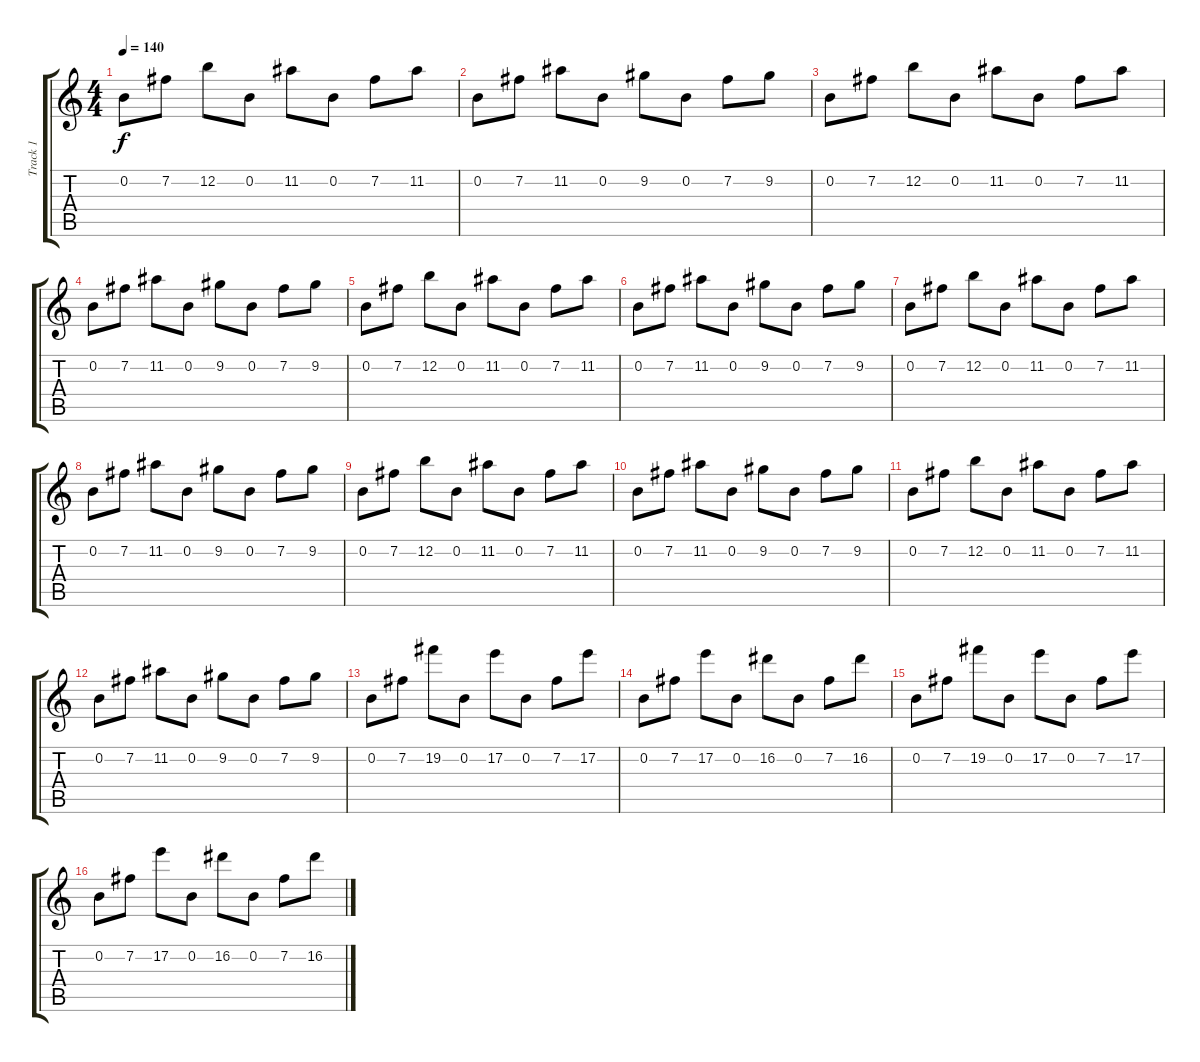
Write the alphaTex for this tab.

\track ("Track 1" "Track 1") {instrument overdrivenguitar}
\staff {score tabs}
\tuning (E4 B3 G3 D3 A2 D2) {hide}
\ts (4 4)
\tempo 140
\clef g2
\ks c
0.2.8{dy f} 7.2.8 12.2.8 0.2.8 11.2.8 0.2.8 7.2.8 11.2.8 |
0.2.8 7.2.8 11.2.8 0.2.8 9.2.8 0.2.8 7.2.8 9.2.8 |
0.2.8 7.2.8 12.2.8 0.2.8 11.2.8 0.2.8 7.2.8 11.2.8 |
0.2.8 7.2.8 11.2.8 0.2.8 9.2.8 0.2.8 7.2.8 9.2.8 |
0.2.8 7.2.8 12.2.8 0.2.8 11.2.8 0.2.8 7.2.8 11.2.8 |
0.2.8 7.2.8 11.2.8 0.2.8 9.2.8 0.2.8 7.2.8 9.2.8 |
0.2.8 7.2.8 12.2.8 0.2.8 11.2.8 0.2.8 7.2.8 11.2.8 |
0.2.8 7.2.8 11.2.8 0.2.8 9.2.8 0.2.8 7.2.8 9.2.8 |
0.2.8 7.2.8 12.2.8 0.2.8 11.2.8 0.2.8 7.2.8 11.2.8 |
0.2.8 7.2.8 11.2.8 0.2.8 9.2.8 0.2.8 7.2.8 9.2.8 |
0.2.8 7.2.8 12.2.8 0.2.8 11.2.8 0.2.8 7.2.8 11.2.8 |
0.2.8 7.2.8 11.2.8 0.2.8 9.2.8 0.2.8 7.2.8 9.2.8 |
0.2.8 7.2.8 19.2.8 0.2.8 17.2.8 0.2.8 7.2.8 17.2.8 |
0.2.8 7.2.8 17.2.8 0.2.8 16.2.8 0.2.8 7.2.8 16.2.8 |
0.2.8 7.2.8 19.2.8 0.2.8 17.2.8 0.2.8 7.2.8 17.2.8 |
0.2.8 7.2.8 17.2.8 0.2.8 16.2.8 0.2.8 7.2.8 16.2.8
